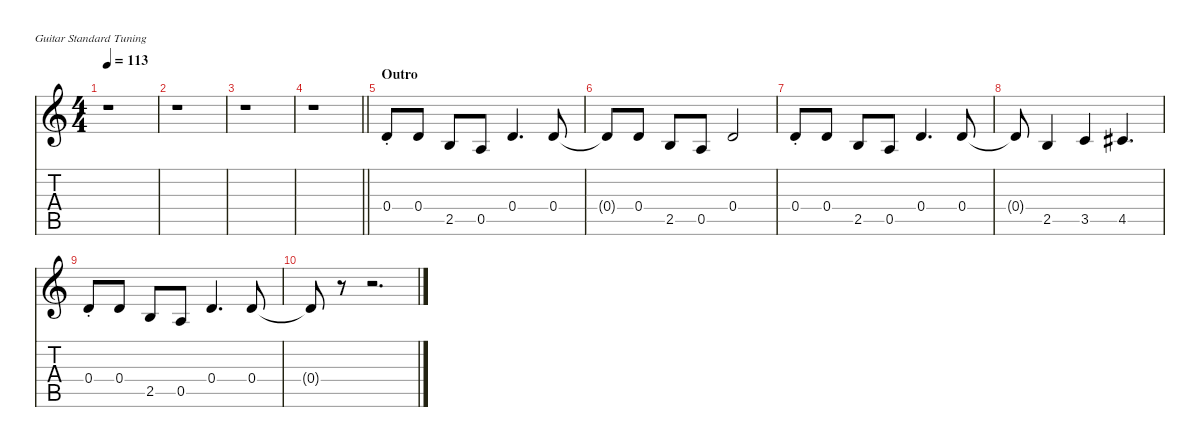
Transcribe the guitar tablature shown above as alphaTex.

\defaultSystemsLayout 4
\hideDynamics
\bracketExtendMode nobrackets
\singleTrackTrackNamePolicy hidden
\multiTrackTrackNamePolicy hidden
\firstSystemTrackNameMode fullname
\firstSystemTrackNameOrientation horizontal
\otherSystemsTrackNameOrientation horizontal
\track ("Guitar (lead)" "jz.guit.") {instrument electricguitarjazz}
\staff {score tabs}
\tuning (E4 B3 G3 D3 A2 E2)
\ts (4 4)
\tempo 113
\clef g2
\ks c
r.1{dy fff beam Down} |
r.1{beam Down} |
r.1{beam Down} |
\barLineRight lightlight
r.1{beam Down} |
\section ("" "Outro")
0.4{st}.8{beam Up} 0.4.8{dy ff beam Up} 2.5.8{beam Up} 0.5.8{beam Up} 0.4.4{d beam Up} 0.4.8{beam Up} |
0.4{t}.8{dy f beam Up} 0.4.8{dy ff beam Up} 2.5.8{beam Up} 0.5.8{dy f beam Up} 0.4.2{dy ff beam Up} |
0.4{st}.8{dy fff beam Up} 0.4.8{dy ff beam Up} 2.5.8{beam Up} 0.5.8{beam Up} 0.4.4{d beam Up} 0.4.8{beam Up} |
0.4{t}.8{dy f beam Up} 2.5.4{dy ff beam Up} 3.5.4{dy fff beam Up} 4.5{acc #}.4{d beam Up} |
0.4{st}.8{beam Up} 0.4.8{dy ff beam Up} 2.5.8{beam Up} 0.5.8{beam Up} 0.4.4{d beam Up} 0.4.8{beam Up} |
0.4{t}.8{dy f beam Up} r.8{beam Up} r.2{d beam Up}
